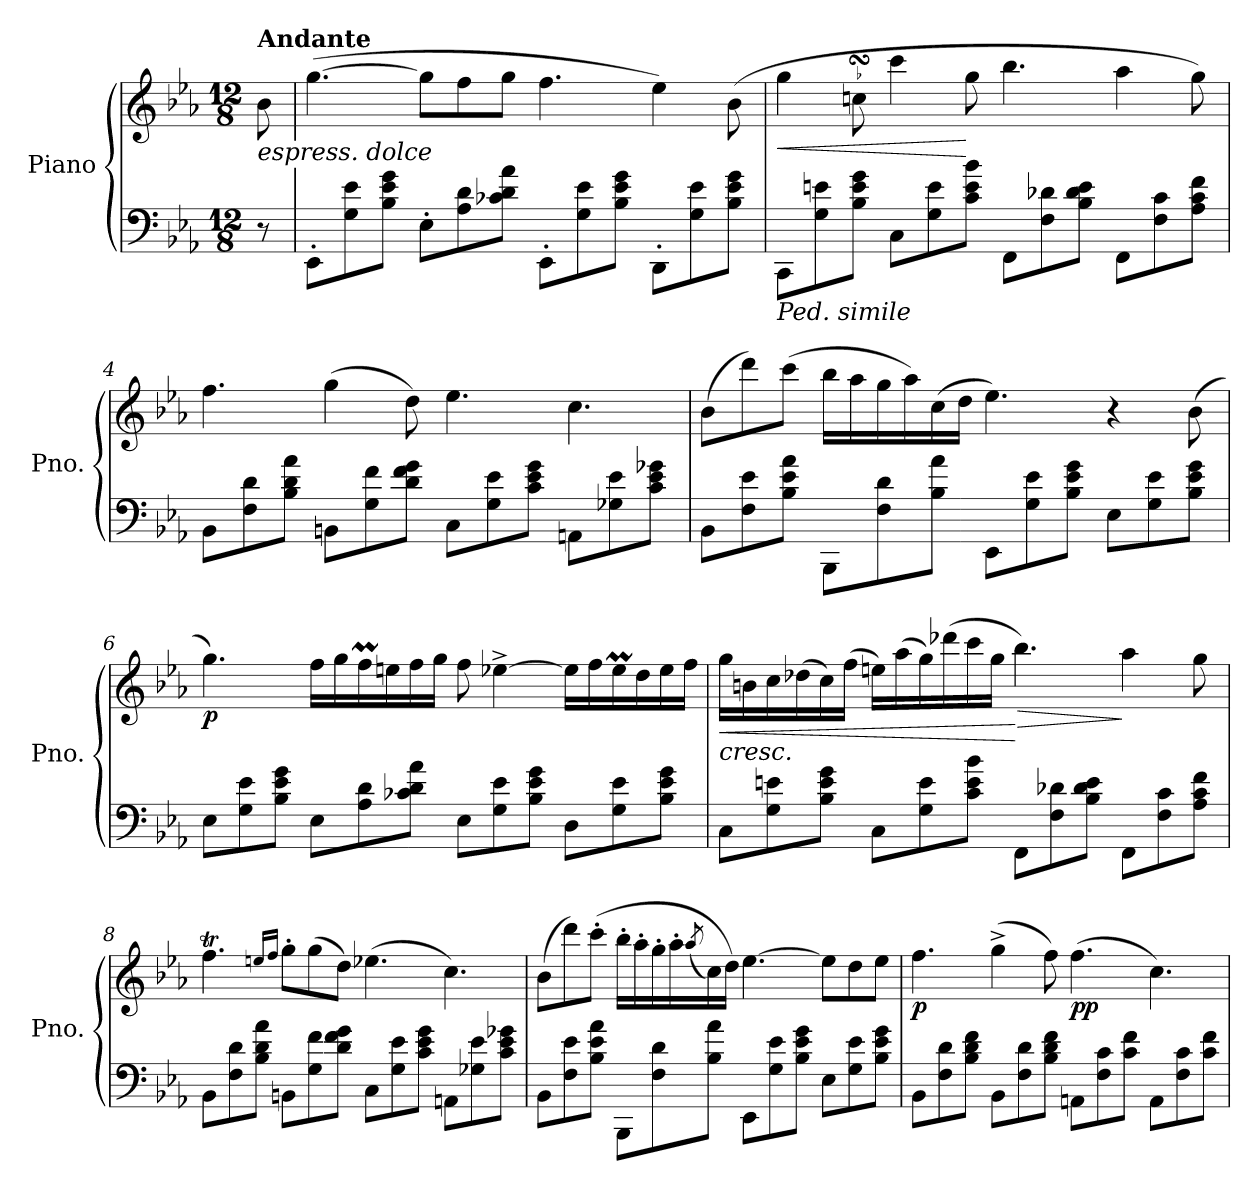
**kern	**kern	**dynam
*part1	*part1	*part1
*staff2	*staff1	*staff1/2
*I"Piano	*	*
*I'Pno.	*	*
*clefF4	*clefG2	*
*k[b-e-a-]	*k[b-e-a-]	*
*M12/8	*M12/8	*
=1	=1	=1
!	!LO:TX:a:B:t=Andante	!
!	!LO:TX:b:i:t=espress. dolce	!
8r	8b-\	.
=2	=2	=2
8EE-'\L	([4.gg\	.
8G\< 8e-\<	.	.
8B-\ 8e-\ 8g\J	.	.
8E-'\L	8gg\L]	.
8A-\ 8d\	8ff\	.
8c-X\ 8d\ 8a-\J	8gg\J	.
8EE-'\L	4.ff\	.
8G\ 8e-\	.	.
8B-\ 8e-\ 8g\J	.	.
8DD'\L	4ee-\)	.
8G\ 8e-\	.	.
8B-\ 8e-\ 8g\J	(8b-\	.
=3	=3	=3
!LO:TX:b:i:t=Ped. simile	!	!
!	!	!LO:HP:b
8CC\L	4gg\	<
8G\ 8en\	.	.
!	!LO:TURN:lacc=-	!
8B-\ 8e\ 8g\J	8ccnsSSS\	.
8C\L	4ccc\	.
8G\ 8e\	.	.
8c\ 8e\ 8b-\J	8gg\	[
8FF\L	4.bb-\	.
8F\ 8d-X\	.	.
8B-\ 8d-\ 8e\J	.	.
8FF\L	4aa-\	.
8F\ 8c\	.	.
8A-\ 8c\ 8f\J	8gg\)	.
!!LO:LB:g=z
=4	=4	=4
8BB-\L	4.ff\	.
8F\ 8d\	.	.
8B-\ 8d\ 8a-\J	.	.
8BBn\L	(4gg\	.
8G\ 8f\	.	.
8d\ 8f\ 8g\J	8dd\)	.
8C\L	4.ee-\	.
8G\ 8e-\	.	.
8c\ 8e-\ 8g\J	.	.
8AAn\L	4.cc\	.
8G-X\ 8e-\	.	.
8c\ 8e-\ 8g-X\J	.	.
=5	=5	=5
8BB-\L	(8b-\L	.
8F\ 8e-\	8ddd\)	.
8B-\ 8e-\ 8a-\J	(8ccc\J	.
8BBB-\L	16bb-\LL	.
.	16aa-\	.
8F\ 8d\	16gg\	.
.	16aa-\)	.
8B-\ 8a-\J	(16cc\	.
.	16dd\JJ	.
8EE-\L	4.ee-\)	.
8G\ 8e-\	.	.
8B-\ 8e-\ 8g\J	.	.
8E-\L	4r	.
8G\ 8e-\	.	.
8B-\ 8e-\ 8g\J	(8b-\	.
!!LO:LB:g=z
=6	=6	=6
!	!	!LO:DY:b
8E-\L	4.gg\)	p
8G\ 8e-\	.	.
8B-\ 8e-\ 8g\J	.	.
8E-\L	16ff\LL	.
.	16gg\	.
8A-\ 8d\	16ffM\	.
.	16een\	.
8c-X\ 8d\ 8a-\J	16ff\	.
.	16gg\JJ	.
8E-\L	8ff\	.
8G\ 8e-\	[4ee-X^\	.
8B-\ 8e-\ 8g\J	.	.
8D\L	16ee-\LL]	.
.	16ff\	.
8G\ 8e-\	16ee-M\	.
.	16dd\	.
8B-\ 8e-\ 8g\J	16ee-\	.
.	16ff\JJ	.
=7	=7	=7
!	!LO:TX:b:i:t=cresc.	!
!	!	!LO:HP:b
8C\L	16gg\LL	<
.	16bn\	.
8G\ 8en\	16cc\	.
.	(16dd-X\	.
8B-\ 8e\ 8g\J	16cc\)	.
.	(16ff\JJ	.
8C\L	16een\LL)	.
.	(16aa-\	.
8G\ 8e\	16gg\)	.
.	(16ddd-X\	.
8c\ 8e\ 8b-\J	16ccc\	.
.	16gg\JJ	.
!	!	!LO:HP:n=1:b
8FF\L	4.bb-\)	[ >
8F\ 8d-X\	.	.
8B-\ 8d-\ 8e\J	.	.
8FF\L	4aa-\	]
8F\ 8c\	.	.
8A-\ 8c\ 8f\J	8gg\	.
!!LO:LB:g=z
=8	=8	=8
8BB-\L	4.ffT\	.
8F\ 8d\	.	.
8B-\ 8d\ 8a-\J	.	.
.	16qeen/LL	.
.	16qff/JJ	.
8BBn\L	8gg'\L	.
8G\ 8f\	(8gg\	.
8d\ 8f\ 8g\J	8dd\J)	.
8C\L	(4.ee-X\	.
8G\ 8e-\	.	.
8c\ 8e-\ 8g\J	.	.
8AAn\L	4.cc\)	.
8G-X\ 8e-\	.	.
8c\ 8e-\ 8g-X\J	.	.
=9	=9	=9
8BB-\L	(8b-\L	.
8F\ 8e-\	8ddd\)	.
8B-\ 8e-\ 8a-\J	(8ccc'\J	.
8BBB-\L	16bb-'\LL	.
.	16aa-'\	.
8F\ 8d\	16gg'\	.
.	16aa-'\	.
.	(8qaa-/	.
8B-\ 8a-\J	16cc\)	.
.	16dd\JJ)	.
8EE-\L	[4.ee-\	.
8G\ 8e-\	.	.
8B-\ 8e-\ 8g\J	.	.
8E-\L	8ee-\L]	.
8G\ 8e-\	8dd\	.
8B-\ 8e-\ 8g\J	8ee-\J	.
!!LO:PB:g=z
=10	=10	=10
!	!	!LO:DY:b
8BB-\L	4.ff\	p
8F\ 8d\	.	.
8B-\ 8d\ 8f\J	.	.
8BB-\L	(4gg^\	.
8F\ 8d\	.	.
8B-\ 8d\ 8f\J	8ff\)	.
!	!	!LO:DY:b
8AAn\L	(4.ff\	pp
8F\ 8c\	.	.
8c\ 8f\J	.	.
8AA\L	4.cc\)	.
8F\ 8c\	.	.
8c\ 8f\J	.	.
=	=	=
*-	*-	*-
